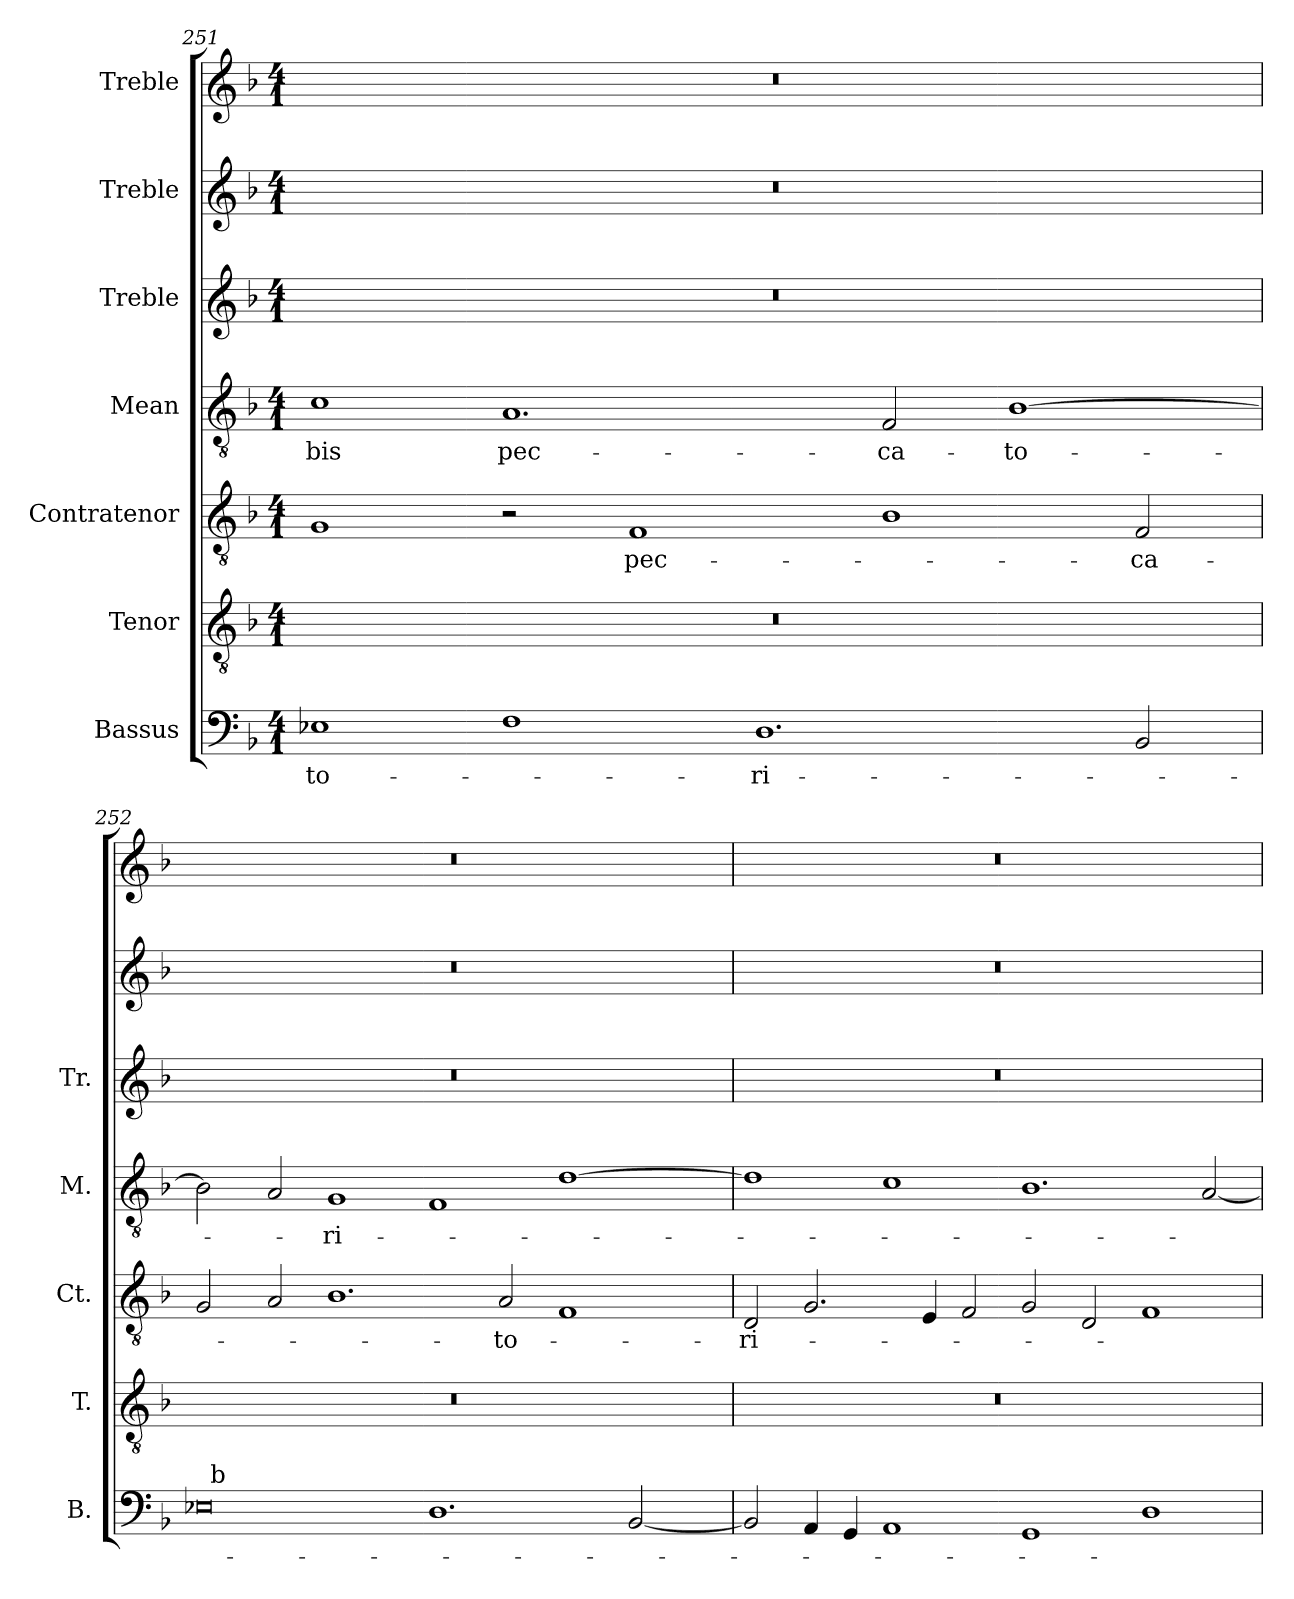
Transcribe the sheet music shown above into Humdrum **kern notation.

**kern	**text	**kern	**kern	**text	**kern	**text	**kern	**kern	**kern
*part7	*part7	*part6	*part5	*part5	*part4	*part4	*part3	*part2	*part1
*staff7	*staff7	*staff6	*staff5	*staff5	*staff4	*staff4	*staff3	*staff2	*staff1
*I"Bassus	*	*I"Tenor	*I"Contratenor	*	*I"Mean	*	*I"Treble	*I"Treble	*I"Treble
*I'B.	*	*I'T.	*I'Ct.	*	*I'M.	*	*I'Tr.	*	*
!!LO:PB:g=z
*clefF4	*	*clefGv2	*clefGv2	*	*clefGv2	*	*clefG2	*clefG2	*clefG2
*	*	*ITrd7c12	*ITrd7c12	*	*ITrd7c12	*	*	*	*
*k[b-]	*	*k[b-]	*k[b-]	*	*k[b-]	*	*k[b-]	*k[b-]	*k[b-]
*F:	*	*F:	*F:	*	*F:	*	*F:	*F:	*F:
*M4/1	*	*M4/1	*M4/1	*	*M4/1	*	*M4/1	*M4/1	*M4/1
=251	=251	=251	=251	=251	=251	=251	=251	=251	=251
!	!LO:LY:b:color=#000000	!LO:N:vis=1	!	!	!	!	!	!	!
!	!	!	!	!	!	!LO:LY:b:color=#000000	!LO:N:vis=1	!LO:N:vis=1	!LO:N:vis=1
1E-Xi	-to-	00r	1GGi	.	1Ci	-bis	00r	00r	00r
!	!	!	!	!	!	!LO:LY:b:color=#000000	!	!	!
1Fi	.	.	2r	.	1.AAi	pec-	.	.	.
!	!	!	!	!LO:LY:b:color=#000000	!	!	!	!	!
.	.	.	1FFi	pec-	.	.	.	.	.
!	!LO:LY:b:color=#000000	!	!	!	!	!	!	!	!
1.Di	-ri-	.	.	.	.	.	.	.	.
!	!	!	!	!	!	!LO:LY:b:color=#000000	!	!	!
.	.	.	1BB-i	.	2FFi/	-ca-	.	.	.
!	!	!	!	!	!	!LO:LY:b:color=#000000	!	!	!
.	.	.	.	.	[>1BB-i	-to-	.	.	.
!	!	!	!	!LO:LY:b:color=#000000	!	!	!	!	!
2BB-i/	.	.	2FFi/	-ca-	.	.	.	.	.
=252`	=252`	=252`	=252`	=252`	=252`	=252`	=252`	=252`	=252`
!	!	!LO:N:vis=1	!	!	!	!	!LO:N:vis=1	!LO:N:vis=1	!LO:N:vis=1
*^	*	*	*	*	*	*	*	*	*
0E-i	32ryy	.	00r	2GGi/	.	2BB-i\]	.	00r	00r	00r
.	256ryy	.	.	.	.	.	.	.	.	.
!	!LO:TX:a:t=b	!	!	!	!	!	!	!	!	!
.	1ryy	.	.	.	.	.	.	.	.	.
.	.	.	.	2AAi/	.	2AAi/	.	.	.	.
!	!	!	!	!	!	!	!LO:LY:b:color=#000000	!	!	!
.	.	.	.	1.BB-i	.	1GGi	-ri-	.	.	.
.	1ryy	.	.	.	.	.	.	.	.	.
1.Di	.	.	.	.	.	1FFi	.	.	.	.
.	1ryy	.	.	.	.	.	.	.	.	.
!	!	!	!	!	!LO:LY:b:color=#000000	!	!	!	!	!
.	.	.	.	2AAi/	-to-	.	.	.	.	.
.	.	.	.	1FFi	.	[>1Di	.	.	.	.
.	2ryy	.	.	.	.	.	.	.	.	.
[<2BB-i/	.	.	.	.	.	.	.	.	.	.
.	4ryy	.	.	.	.	.	.	.	.	.
.	8ryy	.	.	.	.	.	.	.	.	.
.	16ryy	.	.	.	.	.	.	.	.	.
.	64..ryy	.	.	.	.	.	.	.	.	.
=253`	=253`	=253`	=253`	=253`	=253`	=253`	=253`	=253`	=253`	=253`
!	!	!	!LO:N:vis=1	!	!	!	!	!	!	!
*v	*v	*	*	*	*	*	*	*	*	*
*^	*	*	*	*	*	*	*	*	*
!	!	!	!	!	!LO:LY:b:color=#000000	!	!	!LO:N:vis=1	!LO:N:vis=1	!LO:N:vis=1
*v	*v	*	*	*	*	*	*	*	*	*
2BB-i/]	.	00r	2DDi/	-ri-	1Di]	.	00r	00r	00r
4AAi/	.	.	2.GGi/	.	.	.	.	.	.
4GGi/	.	.	.	.	.	.	.	.	.
1AAi	.	.	.	.	1Ci	.	.	.	.
.	.	.	4EEi/	.	.	.	.	.	.
.	.	.	2FFi/	.	.	.	.	.	.
1GGi	.	.	2GGi/	.	1.BB-i	.	.	.	.
.	.	.	2DDi/	.	.	.	.	.	.
1Di	.	.	1FFi	.	.	.	.	.	.
.	.	.	.	.	[<2AAi/	.	.	.	.
=`	=`	=`	=`	=`	=`	=`	=`	=`	=`
*-	*-	*-	*-	*-	*-	*-	*-	*-	*-
